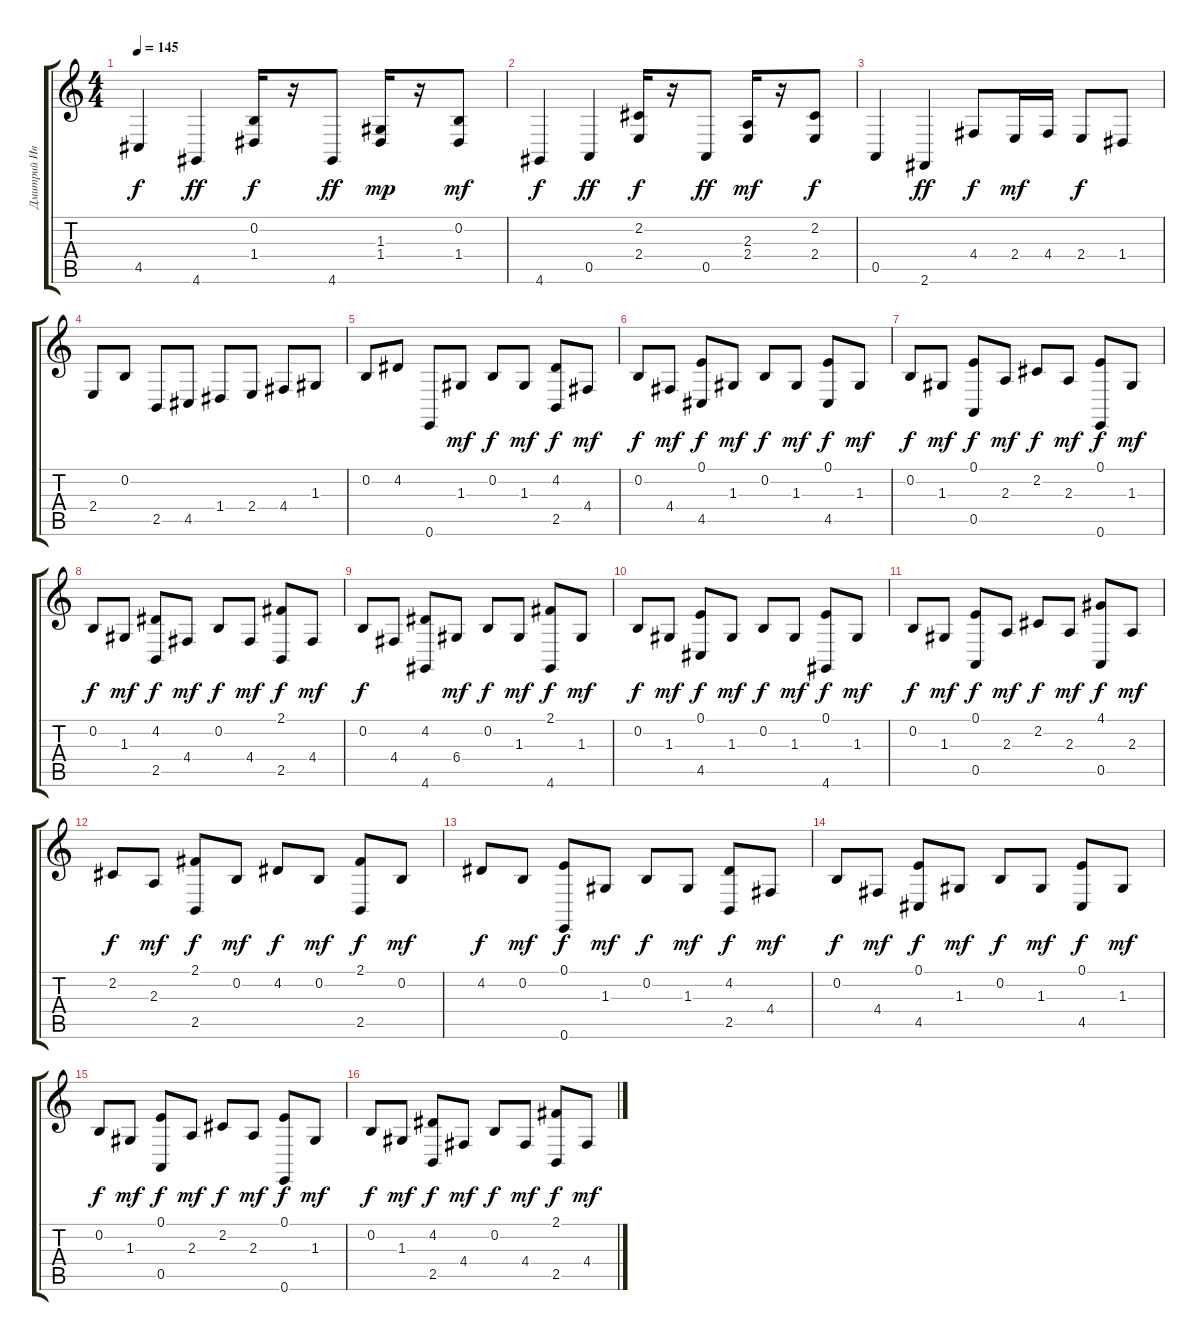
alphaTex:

\track ("Дмитрий Иванов" "Дмитрий Ив") {instrument harpsichord}
\staff {score tabs}
\tuning (E4 B3 G3 D3 A2 E2) {hide}
\ts (4 4)
\tempo 145
\clef g2
\ks c
4.5.4{dy f} 4.6.4{dy ff} (0.2 1.4).16{dy f} r.16 4.6.8{dy ff} (1.3 1.4).16{dy mp} r.16 (0.2 1.4).8{dy mf} |
4.6.4{dy f} 0.5.4{dy ff} (2.2 2.4).16{dy f} r.16 0.5.8{dy ff} (2.3 2.4).16{dy mf} r.16 (2.2 2.4).8{dy f} |
0.5.4 2.6.4{dy ff} 4.4.8{dy f} 2.4.16{dy mf} 4.4.16 2.4.8{dy f} 1.4.8 |
2.4.8 0.2.8 2.5.8 4.5.8 1.4.8 2.4.8 4.4.8 1.3.8 |
0.2.8 4.2.8 0.6.8 1.3.8{dy mf} 0.2.8{dy f} 1.3.8{dy mf} (4.2 2.5).8{dy f} 4.4.8{dy mf} |
0.2.8{dy f} 4.4.8{dy mf} (0.1 4.5).8{dy f} 1.3.8{dy mf} 0.2.8{dy f} 1.3.8{dy mf} (0.1 4.5).8{dy f} 1.3.8{dy mf} |
0.2.8{dy f} 1.3.8{dy mf} (0.1 0.5).8{dy f} 2.3.8{dy mf} 2.2.8{dy f} 2.3.8{dy mf} (0.1 0.6).8{dy f} 1.3.8{dy mf} |
0.2.8{dy f} 1.3.8{dy mf} (4.2 2.5).8{dy f} 4.4.8{dy mf} 0.2.8{dy f} 4.4.8{dy mf} (2.1 2.5).8{dy f} 4.4.8{dy mf} |
0.2.8{dy f} 4.4.8 (4.2 4.6).8 6.4.8{dy mf} 0.2.8{dy f} 1.3.8{dy mf} (2.1 4.6).8{dy f} 1.3.8{dy mf} |
0.2.8{dy f} 1.3.8{dy mf} (0.1 4.5).8{dy f} 1.3.8{dy mf} 0.2.8{dy f} 1.3.8{dy mf} (0.1 4.6).8{dy f} 1.3.8{dy mf} |
0.2.8{dy f} 1.3.8{dy mf} (0.1 0.5).8{dy f} 2.3.8{dy mf} 2.2.8{dy f} 2.3.8{dy mf} (4.1 0.5).8{dy f} 2.3.8{dy mf} |
2.2.8{dy f} 2.3.8{dy mf} (2.1 2.5).8{dy f} 0.2.8{dy mf} 4.2.8{dy f} 0.2.8{dy mf} (2.1 2.5).8{dy f} 0.2.8{dy mf} |
4.2.8{dy f} 0.2.8{dy mf} (0.1 0.6).8{dy f} 1.3.8{dy mf} 0.2.8{dy f} 1.3.8{dy mf} (4.2 2.5).8{dy f} 4.4.8{dy mf} |
0.2.8{dy f} 4.4.8{dy mf} (0.1 4.5).8{dy f} 1.3.8{dy mf} 0.2.8{dy f} 1.3.8{dy mf} (0.1 4.5).8{dy f} 1.3.8{dy mf} |
0.2.8{dy f} 1.3.8{dy mf} (0.1 0.5).8{dy f} 2.3.8{dy mf} 2.2.8{dy f} 2.3.8{dy mf} (0.1 0.6).8{dy f} 1.3.8{dy mf} |
0.2.8{dy f} 1.3.8{dy mf} (4.2 2.5).8{dy f} 4.4.8{dy mf} 0.2.8{dy f} 4.4.8{dy mf} (2.1 2.5).8{dy f} 4.4.8{dy mf}
